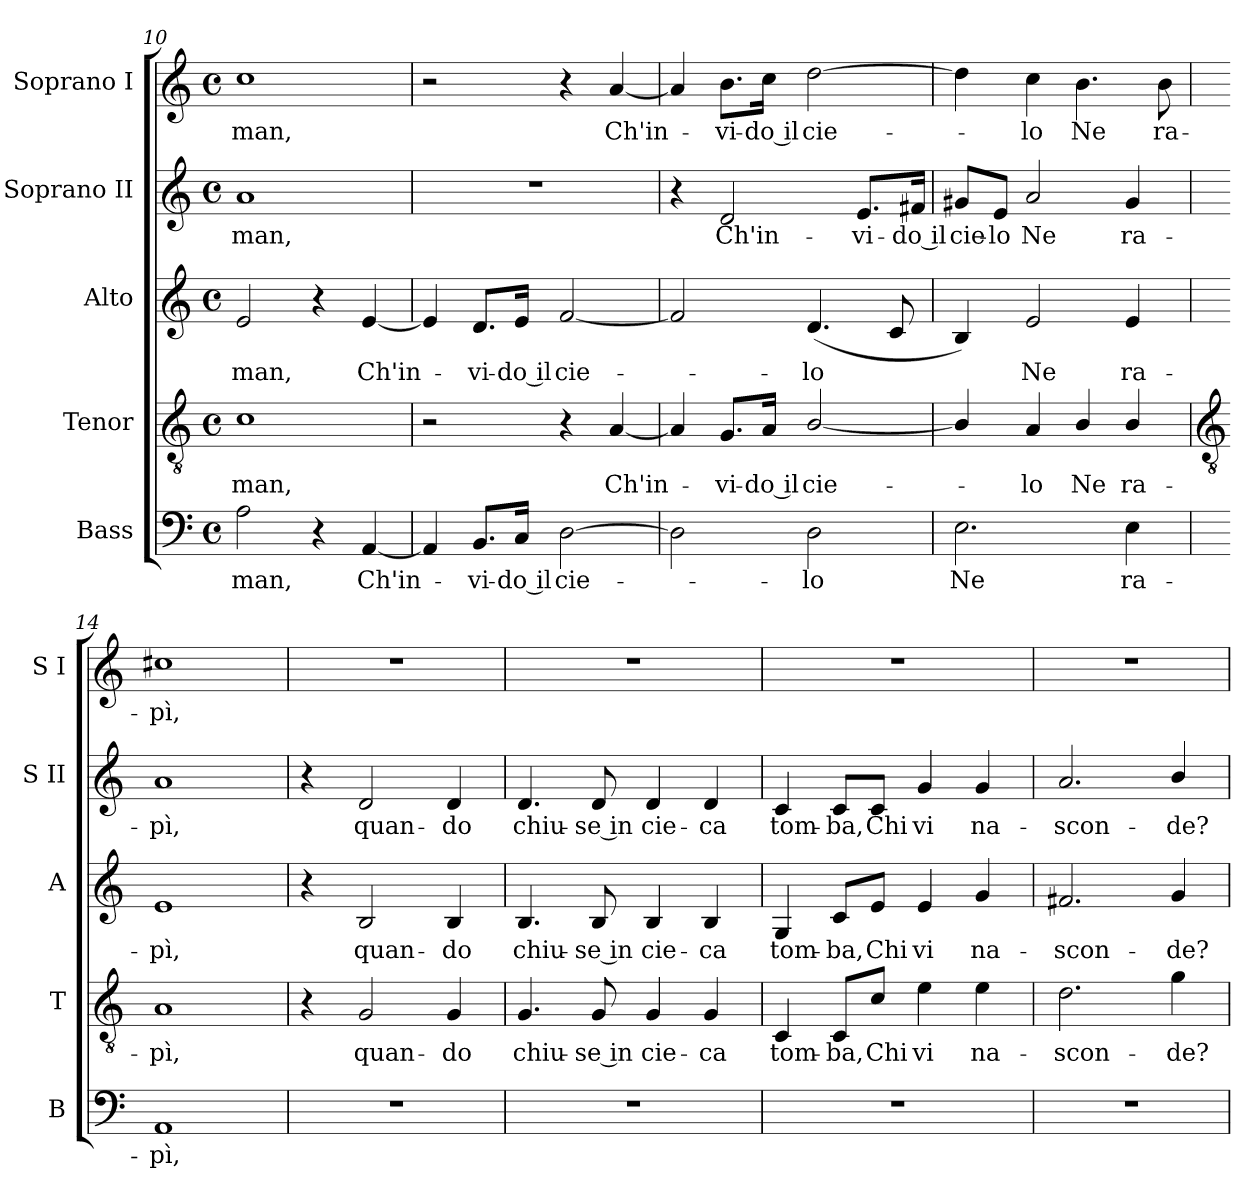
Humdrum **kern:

**kern	**text	**kern	**text	**kern	**text	**kern	**text	**kern	**text
*part5	*part5	*part4	*part4	*part3	*part3	*part2	*part2	*part1	*part1
*staff5	*staff5	*staff4	*staff4	*staff3	*staff3	*staff2	*staff2	*staff1	*staff1
*I"Bass	*	*I"Tenor	*	*I"Alto	*	*I"Soprano II	*	*I"Soprano I	*
*I'B	*	*I'T	*	*I'A	*	*I'S II	*	*I'S I	*
!!LO:LB:g=z
*clefF4	*	*clefGv2	*	*clefG2	*	*clefG2	*	*clefG2	*
*k[]	*	*k[]	*	*k[]	*	*k[]	*	*k[]	*
*C:	*	*C:	*	*C:	*	*C:	*	*C:	*
*M4/4	*	*M4/4	*	*M4/4	*	*M4/4	*	*M4/4	*
*met(c)	*	*met(c)	*	*met(c)	*	*met(c)	*	*met(c)	*
=10	=10	=10	=10	=10	=10	=10	=10	=10	=10
!	!LO:LY:b	!	!LO:LY:b	!	!LO:LY:b	!	!LO:LY:b	!	!LO:LY:b
2A	man,	1c	man,	2e	man,	1a	man,	1cc	man,
4r	.	.	.	4r	.	.	.	.	.
!	!LO:LY:b	!	!	!	!LO:LY:b	!	!	!	!
[4AA	Ch'in-	.	.	[4e	Ch'in-	.	.	.	.
=11	=11	=11	=11	=11	=11	=11	=11	=11	=11
4AA]	.	2r	.	4e]	.	1r	.	2r	.
!	!LO:LY:b	!	!	!	!LO:LY:b	!	!	!	!
8.BB/L	vi-	.	.	8.d/L	vi-	.	.	.	.
!	!LO:LY:b	!	!	!	!LO:LY:b	!	!	!	!
16C/Jk	-do il	.	.	16e/Jk	-do il	.	.	.	.
!	!LO:LY:b	!	!	!	!LO:LY:b	!	!	!	!
[2D	cie-	4r	.	[2f	cie-	.	.	4r	.
!	!	!	!LO:LY:b	!	!	!	!	!	!LO:LY:b
.	.	[4A	Ch'in-	.	.	.	.	[4a	Ch'in-
=12	=12	=12	=12	=12	=12	=12	=12	=12	=12
2D]	.	4A]	.	2f]	.	4r	.	4a]	.
!	!	!	!LO:LY:b	!	!	!	!LO:LY:b	!	!LO:LY:b
.	.	8.G/L	vi-	.	.	2d	Ch'in-	8.b\L	vi-
!	!	!	!LO:LY:b	!	!	!	!	!	!LO:LY:b
.	.	16A/Jk	-do il	.	.	.	.	16cc\Jk	-do il
!	!LO:LY:b	!	!LO:LY:b	!	!LO:LY:b	!	!	!	!LO:LY:b
2D	lo	[2B/	cie-	(<4.d	lo	.	.	[2dd	cie-
!	!	!	!	!	!	!	!LO:LY:b	!	!
.	.	.	.	.	.	8.e/L	-vi-	.	.
.	.	.	.	8c	.	.	.	.	.
!	!	!	!	!	!	!	!LO:LY:b	!	!
.	.	.	.	.	.	16f#X/Jk	-do il	.	.
=13	=13	=13	=13	=13	=13	=13	=13	=13	=13
!	!LO:LY:b	!	!	!	!	!	!LO:LY:b	!	!
2.E	Ne	4B/]	.	4B)	.	8g#X/L	cie-	4dd]	.
!	!	!	!	!	!	!	!LO:LY:b	!	!
.	.	.	.	.	.	8e/J	-lo	.	.
!	!	!	!LO:LY:b	!	!LO:LY:b	!	!LO:LY:b	!	!LO:LY:b
.	.	4A	lo	2e	Ne	2a	Ne	4cc	lo
!	!	!	!LO:LY:b	!	!	!	!	!	!LO:LY:b
.	.	4B/	Ne	.	.	.	.	4.b	Ne
!	!LO:LY:b	!	!LO:LY:b	!	!LO:LY:b	!	!LO:LY:b	!	!
4E	ra-	4B/	ra-	4e	ra-	4g#	ra-	.	.
!	!	!	!	!	!	!	!	!	!LO:LY:b
.	.	.	.	.	.	.	.	8b	ra-
!!LO:LB:g=z
=14	=14	=14	=14	=14	=14	=14	=14	=14	=14
*	*	*clefGv2	*	*	*	*	*	*	*
!	!LO:LY:b	!	!LO:LY:b	!	!LO:LY:b	!	!LO:LY:b	!	!LO:LY:b
1AA	-pì,	1A	-pì,	1e	-pì,	1a	-pì,	1cc#X	-pì,
=15	=15	=15	=15	=15	=15	=15	=15	=15	=15
1r	.	4r	.	4r	.	4r	.	1r	.
!	!	!	!LO:LY:b	!	!LO:LY:b	!	!LO:LY:b	!	!
.	.	2G	quan-	2B	quan-	2d	quan-	.	.
!	!	!	!LO:LY:b	!	!LO:LY:b	!	!LO:LY:b	!	!
.	.	4G	-do	4B	-do	4d	-do	.	.
=16	=16	=16	=16	=16	=16	=16	=16	=16	=16
!	!	!	!LO:LY:b	!	!LO:LY:b	!	!LO:LY:b	!	!
1r	.	4.G	chiu-	4.B	chiu-	4.d	chiu-	1r	.
!	!	!	!LO:LY:b	!	!LO:LY:b	!	!LO:LY:b	!	!
.	.	8G	-se in	8B	-se in	8d	-se in	.	.
!	!	!	!LO:LY:b	!	!LO:LY:b	!	!LO:LY:b	!	!
.	.	4G	cie-	4B	cie-	4d	cie-	.	.
!	!	!	!LO:LY:b	!	!LO:LY:b	!	!LO:LY:b	!	!
.	.	4G	-ca	4B	-ca	4d	-ca	.	.
=17	=17	=17	=17	=17	=17	=17	=17	=17	=17
!	!	!	!LO:LY:b	!	!LO:LY:b	!	!LO:LY:b	!	!
1r	.	4C	tom-	4G	tom-	4c	tom-	1r	.
!	!	!	!LO:LY:b	!	!LO:LY:b	!	!LO:LY:b	!	!
.	.	8C/L	-ba,	8c/L	-ba,	8c/L	-ba,	.	.
!	!	!	!LO:LY:b	!	!LO:LY:b	!	!LO:LY:b	!	!
.	.	8c/J	Chi	8e/J	Chi	8c/J	Chi	.	.
!	!	!	!LO:LY:b	!	!LO:LY:b	!	!LO:LY:b	!	!
.	.	4e	vi	4e	vi	4g	vi	.	.
!	!	!	!LO:LY:b	!	!LO:LY:b	!	!LO:LY:b	!	!
.	.	4e	na-	4g	na-	4g	na-	.	.
=18	=18	=18	=18	=18	=18	=18	=18	=18	=18
!	!	!	!LO:LY:b	!	!LO:LY:b	!	!LO:LY:b	!	!
1r	.	2.d	-scon-	2.f#X	-scon-	2.a	-scon-	1r	.
!	!	!	!LO:LY:b	!	!LO:LY:b	!	!LO:LY:b	!	!
.	.	4g	-de?	4g	-de?	4b/	-de?	.	.
=	=	=	=	=	=	=	=	=	=
*-	*-	*-	*-	*-	*-	*-	*-	*-	*-
